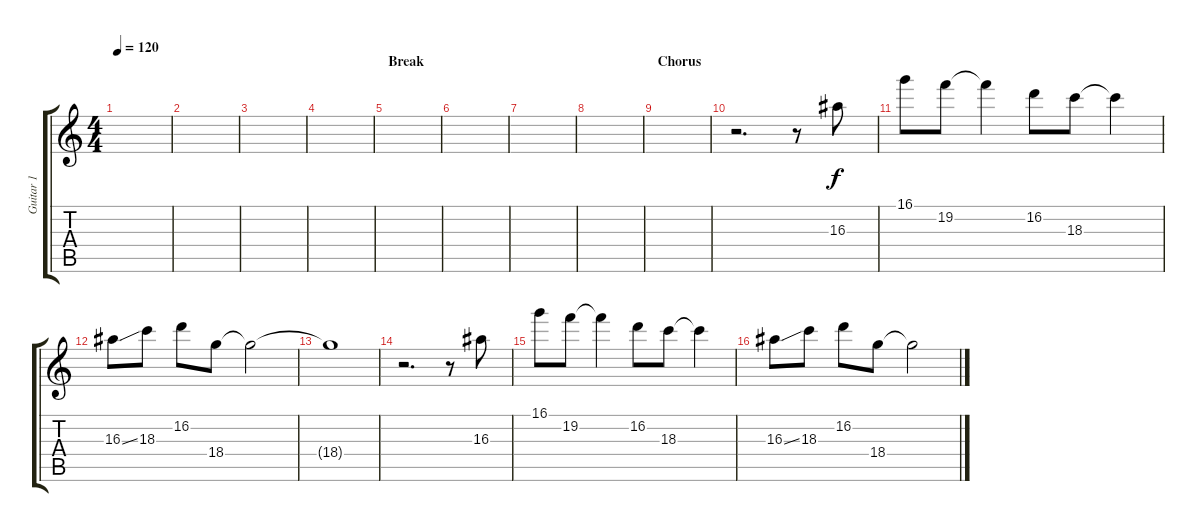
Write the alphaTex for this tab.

\track ("Guitar 1" "Guitar 1") {instrument distortionguitar}
\staff {score tabs}
\tuning (Eb4 Bb3 Gb3 Db3 Ab2 Eb2) {hide}
\ts (4 4)
\tempo 120
\clef g2
\ks c
|
|
|
|
\section ("" "Break")
|
|
|
|
\section ("" "Chorus")
|
r.2{d} r.8 16.3.8{dy f volume 12} |
16.1.8 19.2.8 19.2{t}.4 16.2.8 18.3.8 18.3{t}.4 |
16.3{ss}.8 18.3.8 16.2.8 18.4.8{volume 0} 18.4{t}.2 |
18.4{t}.1 |
r.2{d} r.8 16.3.8{volume 12} |
16.1.8 19.2.8 19.2{t}.4 16.2.8 18.3.8 18.3{t}.4 |
16.3{ss}.8 18.3.8 16.2.8 18.4.8{volume 0} 18.4{t}.2
